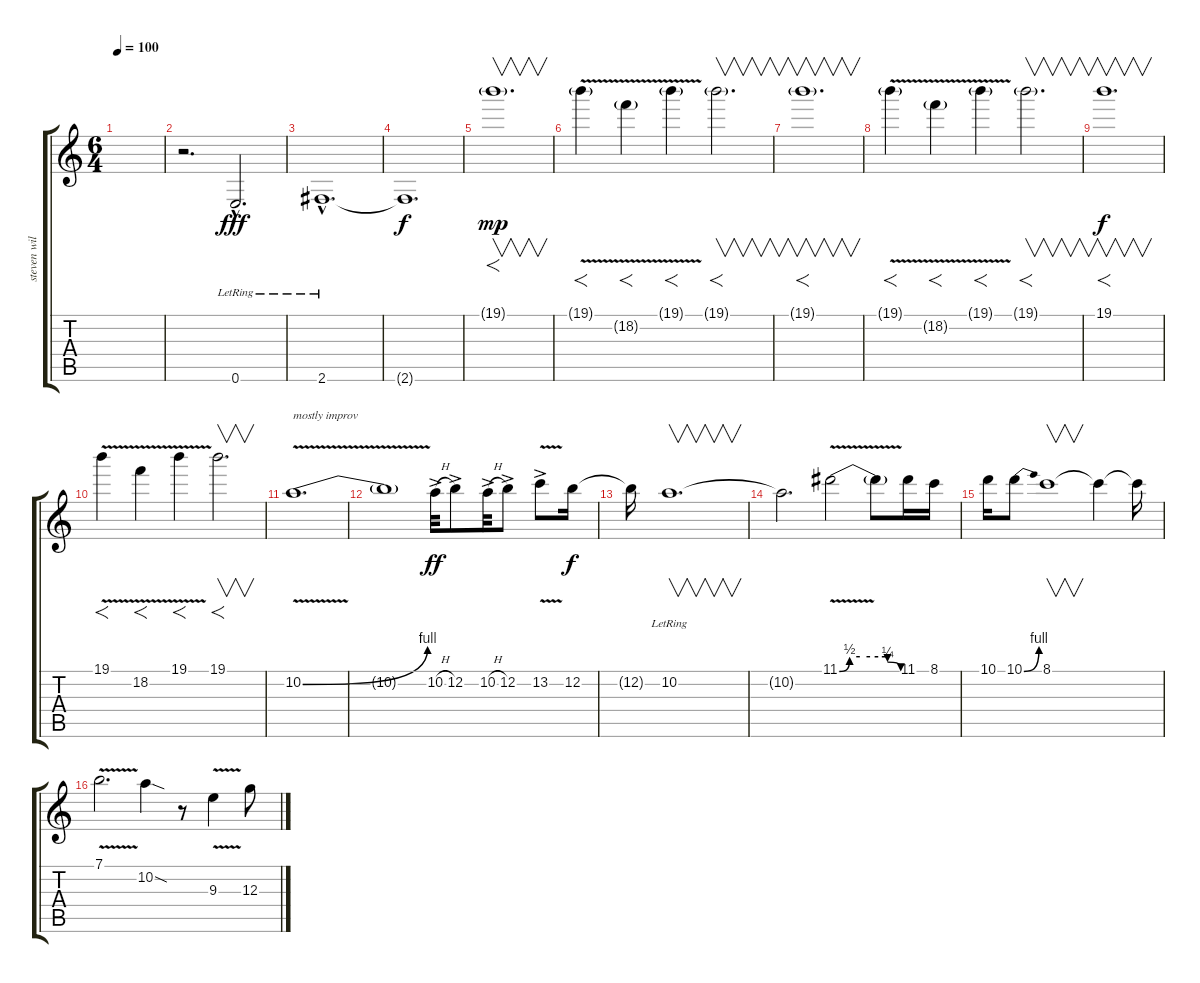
\track ("steven wilson" "steven wil") {instrument overdrivenguitar bank 255}
\staff {score tabs}
\tuning (E4 B3 G3 D3 A2 E2) {hide}
\ts (6 4)
\tempo 100
\clef g2
\ks c
|
r.2{d} 0.6{hac lr}.2{d dy fff} |
2.6{hac lr}.1{d} |
2.6{t}.1{d dy f} |
19.1{g}.1{f v d dy mp volume 16} |
19.1{v g}.4{f} 18.2{v g}.4{f} 19.1{v g}.4{f} 19.1{g}.2{f v d} |
19.1{g}.1{f v d} |
19.1{v g}.4{f} 18.2{v g}.4{f} 19.1{v g}.4{f} 19.1{g}.2{f v d} |
19.1.1{f v d dy f} |
19.1{v}.4{f} 18.2{v}.4{f} 19.1{v}.4{f} 19.1.2{f v d} |
10.2{be (bend 0 0 60 4) v}.1{d txt "mostly improv" volume 15} |
10.2{t}.1 10.2{h ac}.32{dy ff} 12.2{ac}.8 10.2{h ac}.32 12.2{ac}.8 13.2{v ac}.8 12.2.16{dy f} |
12.2{t}.16 10.2{lr}.1{v d} |
10.2{t}.2{d} 11.1{be (custom 0 0 10 2 20 2 30 2 45 2 47 1 60 0) v}.2 11.1{t}.8 11.1.16 8.1.16 |
10.1.16 10.1{be (bend 0 0 60 4)}.8 8.1.1{v} 8.1{t}.4 8.1{t}.16 |
7.1{v}.2{d} 10.2{sod}.4 r.8 9.3{v}.4 12.3.8
